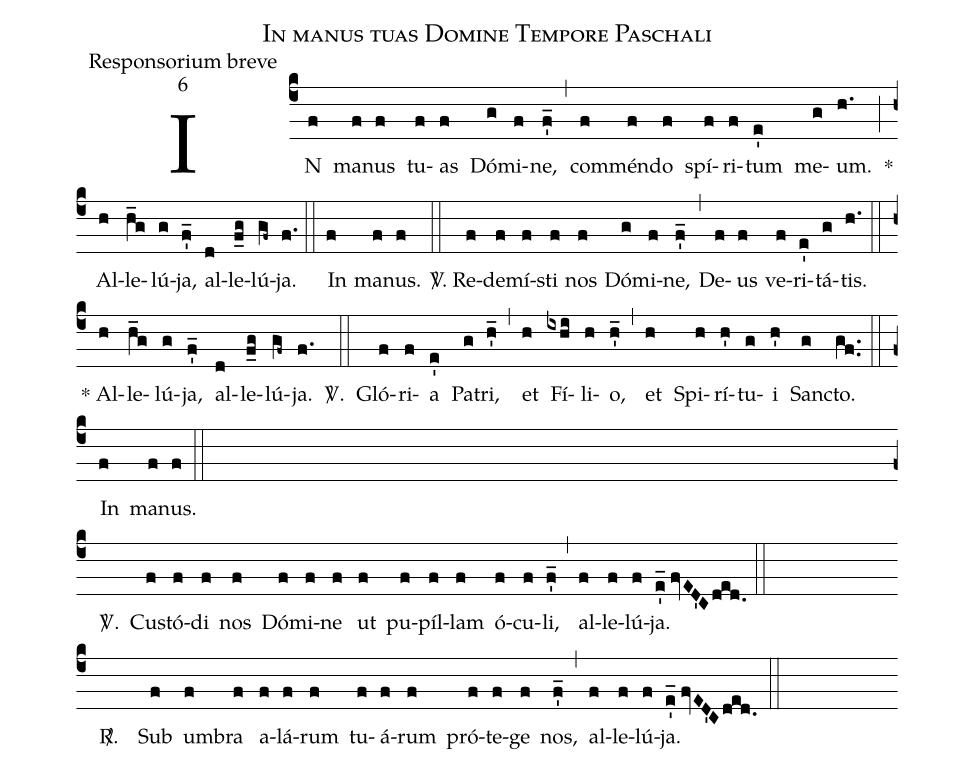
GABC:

name:In manus tuas Domine Tempore Paschali;
office-part:Responsorium breve;
mode:6;
%%
(c4) IN(f) ma(f)nus(f) tu(f)as(f) Dó(g)mi(f)ne,(f'_) (,) com(f)mén(f)do(f) spí(f)ri(f)tum(e') me(g)um.(h.) *(;) Al(h)le(h_g)lú(g)ja,(f'_) al(d)le(f_g)lú(gf~)ja.(f.) (::) In(f) ma(f)nus.(f) (::)
<sp>V/</sp>. Re(f)de(f)mí(f)sti(f) nos(f) Dó(g)mi(f)ne,(f'_) (,) De(f)us(f) ve(f)ri(e')tá(g)tis.(h.) (::) * Al(h)le(h_g)lú(g)ja,(f'_) al(d)le(f_g)lú(gf~)ja.(f.)
<sp>V/</sp>.(::) Gló(f)ri(f)a(e') Pa(g)tri,(h'_) (,) et(h) Fí(ixhi)li(h)o,(h'_) (,) et(h) Spi(h)rí(h')tu(g)i(h') San(g)cto.(gf..) (::) In(f) ma(f)nus.(f) (::) (Z)

<sp>V/</sp>.() Cu(f)stó(f)di(f) nos(f) Dó(f)mi(f)ne(f) ut(f) pu(f)píl(f)lam(f) ó(f)cu(f)li,(f'_) (,) al(f)le(f)lú(f)ja.(e'_//fvED'Cded.) (::) (Z-)
<sp>R/</sp>.() Sub(f) um(f)bra(f) a(f)lá(f)rum(f) tu(f)á(f)rum(f) pró(f)te(f)ge(f) nos,(f'_) (,) al(f)le(f)lú(f)ja.(e'_//fvED'Cded.) (::)
